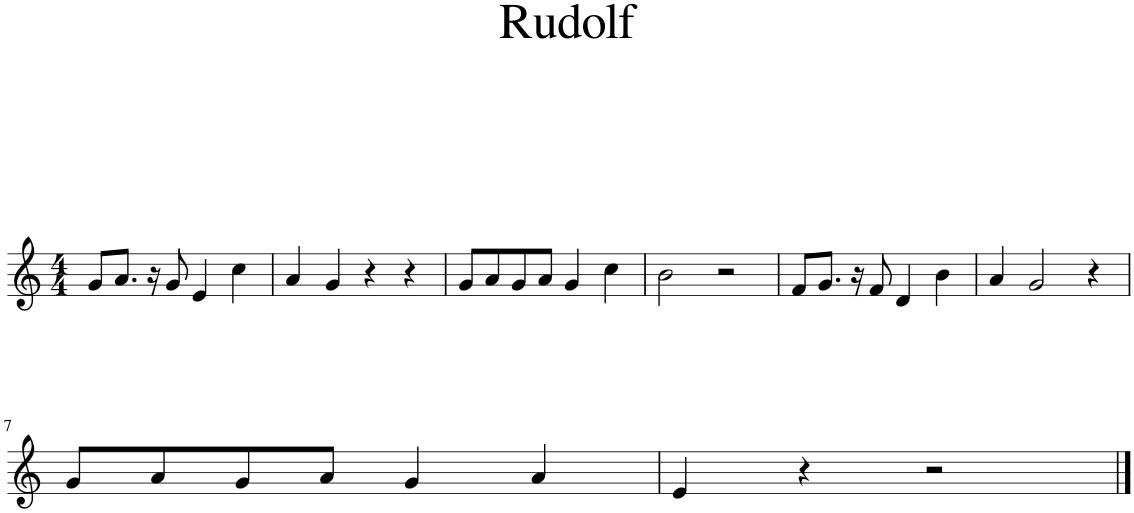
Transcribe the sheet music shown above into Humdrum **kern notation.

**kern
*part1
*staff1
*I"Piano
*I'Pno.
*clefG2
*k[]
*M4/4
=1
8g/L
8.a/J
16r
8g/
4e/
4cc\
=2
4a/
4g/
4r
4r
=3
8g/L
8a/
8g/
8a/J
4g/
4cc\
=4
2b\
2r
=5
8f/L
8.g/J
16r
8f/
4d/
4b\
=6
4a/
2g/
4r
!!LO:LB:g=z
=7
8g/L
8a/
8g/
8a/J
4g/
4a/
=8
4e/
4r
2r
==
*-
